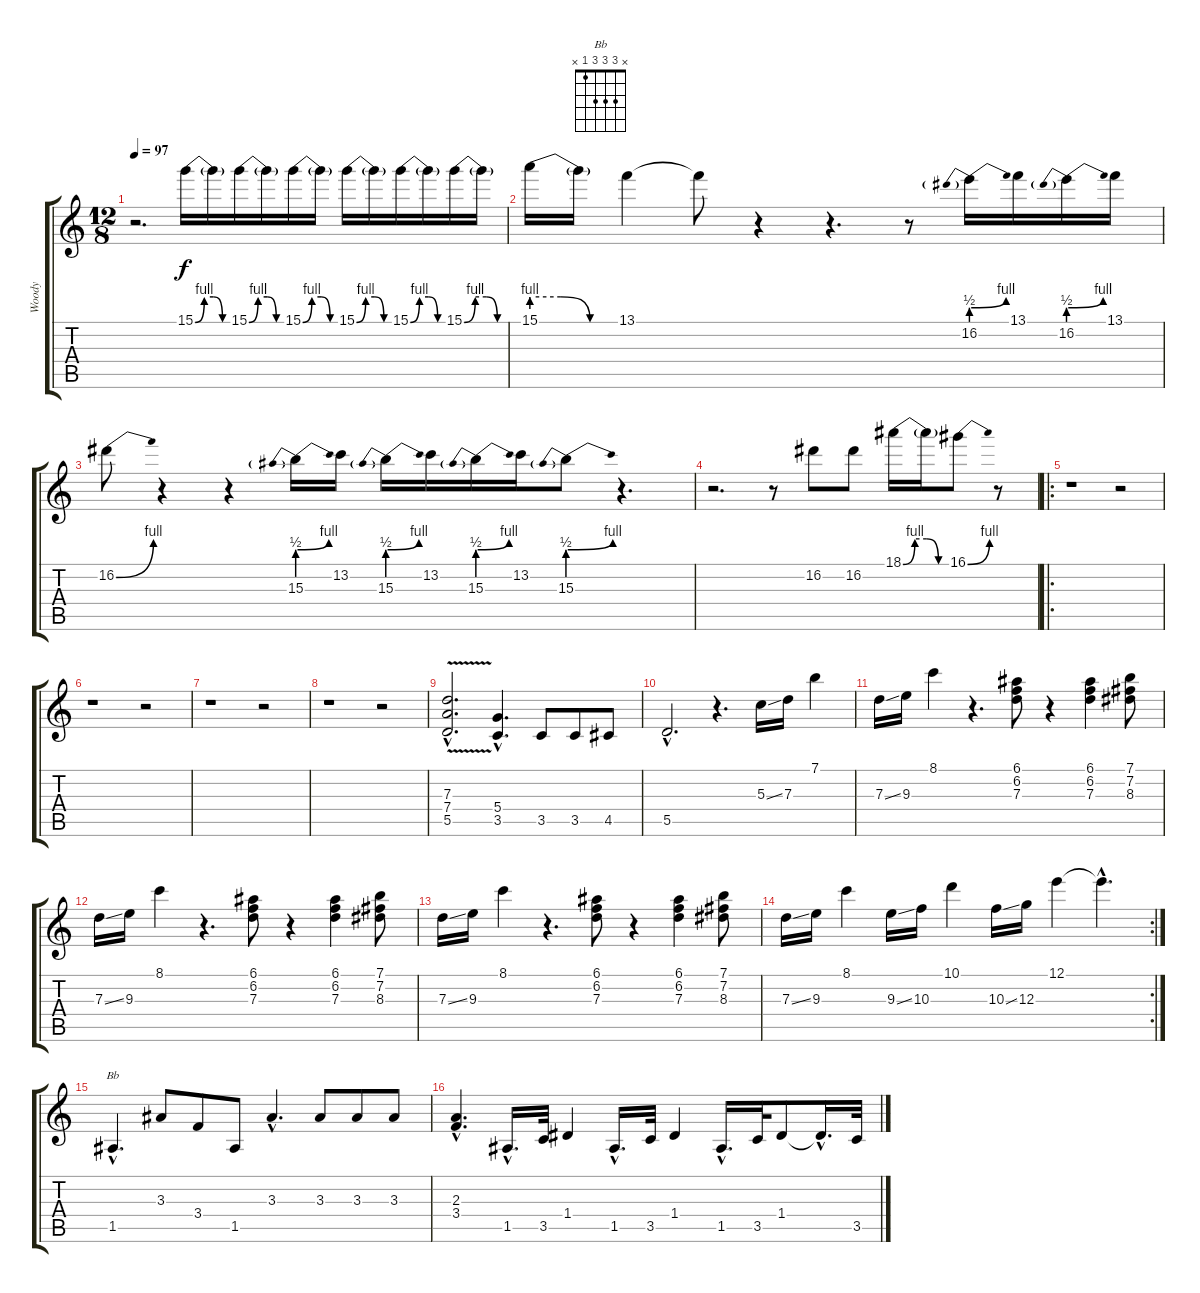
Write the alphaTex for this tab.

\track ("Woody" "Woody") {instrument electricguitarjazz}
\staff {score tabs}
\tuning (E4 B3 G3 D3 A2 E2) {hide}
\chord ("Bb" x 3 3 3 1 x)
\ts (12 8)
\tempo 97
\clef g2
\ks c
r.2{d dy f instrument electricguitarjazz} 15.1{be (custom 0 0 15 4 30 4 45 0 60 0)}.16 15.1{t}.16 15.1{be (custom 0 0 15 4 30 4 45 0 60 0)}.16 15.1{t}.16 15.1{be (custom 0 0 15 4 30 4 45 0 60 0)}.16 15.1{t}.16 15.1{be (custom 0 0 15 4 30 4 45 0 60 0)}.16 15.1{t}.16 15.1{be (custom 0 0 15 4 30 4 45 0 60 0)}.16 15.1{t}.16 15.1{be (custom 0 0 15 4 30 4 45 0 60 0)}.16 15.1{t}.16 |
15.1{be (custom 0 4 20 4 40 0 60 0)}.16 15.1{t}.16 13.1.4 13.1{t}.8 r.4 r.4{d} r.8 16.2{be (prebendbend 0 2 60 4)}.16 13.1.16 16.2{be (prebendbend 0 2 60 4)}.16 13.1.16 |
16.2{be (bend 0 0 60 4)}.8 r.4 r.4 15.3{be (prebendbend 0 2 60 4)}.16 13.2.16 15.3{be (prebendbend 0 2 60 4)}.16 13.2.16 15.3{be (prebendbend 0 2 60 4)}.16 13.2.16 15.3{be (prebendbend 0 2 60 4)}.8 r.4{d} |
r.2{d} r.8 16.2.8 16.2.8 18.1{be (custom 0 0 15 4 30 4 45 0 60 0)}.16 18.1{t}.16 16.1{be (bend 0 0 60 4)}.8 r.8 |
\ro
r.1 r.2 |
r.1 r.2 |
r.1 r.2 |
r.1 r.2 |
(7.3{v hac} 7.4{v hac} 5.5{v hac}).2{d} (5.4{hac} 3.5{hac}).4{d} 3.5.8 3.5.8 4.5.8 |
5.5{hac}.2{d} r.4{d} 5.3{ss}.16 7.3.16 7.1.4 |
7.3{ss}.16 9.3.16 8.1.4 r.4{d} (6.1 6.2 7.3).8 r.4 (6.1 6.2 7.3).4 (7.1 7.2 8.3).8 |
7.3{ss}.16 9.3.16 8.1.4 r.4{d} (6.1 6.2 7.3).8 r.4 (6.1 6.2 7.3).4 (7.1 7.2 8.3).8 |
7.3{ss}.16 9.3.16 8.1.4 r.4{d} (6.1 6.2 7.3).8 r.4 (6.1 6.2 7.3).4 (7.1 7.2 8.3).8 |
\rc 2
7.3{ss}.16 9.3.16 8.1.4 9.3{ss}.16 10.3.16 10.1.4 10.3{ss}.16 12.3.16 12.1.4 12.1{hac t}.4{d} |
1.5{hac}.4{d ch "Bb"} 3.3.8 3.4.8 1.5.8 3.3{hac}.4{d} 3.3.8 3.3.8 3.3.8 |
(2.3{hac} 3.4{hac}).4{d} 1.5{hac}.16{d} 3.5.32 1.4.4 1.5{hac}.16{d} 3.5.32 1.4.4 1.5{hac}.16{d} 3.5.32 1.4.8 1.4{hac t}.16{d} 3.5.32
